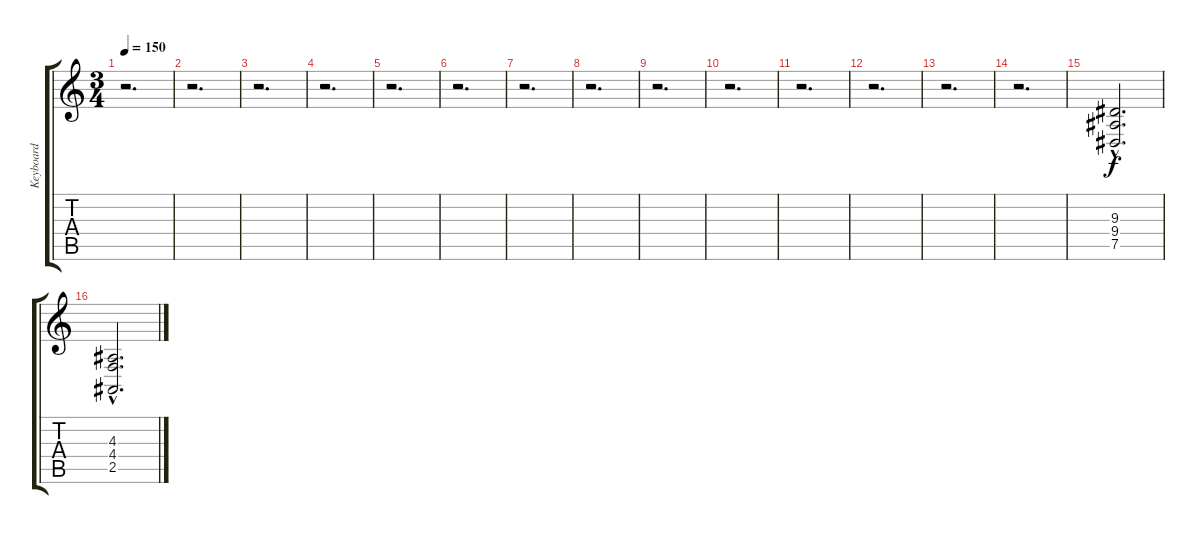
\track ("Keyboard" "Keyboard") {instrument harpsichord}
\staff {score tabs}
\tuning (Eb4 Bb3 Gb3 Db3 Ab2 Eb2) {hide}
\ts (3 4)
\tempo 150
\clef g2
\ks c
r.2{d dy f instrument harpsichord} |
r.2{d} |
r.2{d} |
r.2{d} |
r.2{d} |
r.2{d} |
r.2{d} |
r.2{d} |
r.2{d} |
r.2{d} |
r.2{d} |
r.2{d} |
r.2{d} |
r.2{d} |
(9.3{hac} 9.4{hac} 7.5{hac}).2{d} |
(4.3{hac} 4.4{hac} 2.5{hac}).2{d}
